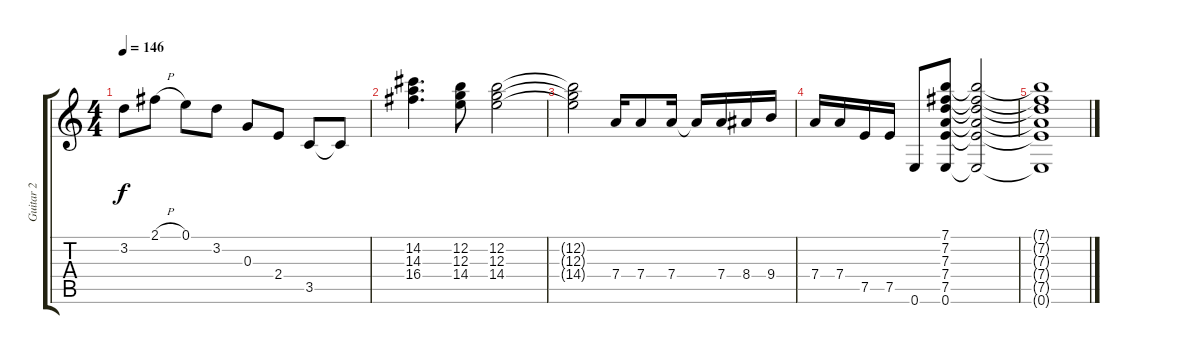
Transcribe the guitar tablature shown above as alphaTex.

\track ("Guitar 2" "Guitar 2") {instrument overdrivenguitar}
\staff {score tabs}
\tuning (E4 B3 G3 D3 A2 E2) {hide}
\ts (4 4)
\tempo 146
\clef g2
\ks c
3.2.8{dy f} 2.1{h}.8 0.1.8 3.2.8 0.3.8 2.4.8 3.5.8 3.5{t}.8 |
(14.2 14.3 16.4).4{d} (12.2 12.3 14.4).8 (12.2 12.3 14.4).2 |
(12.2{t} 12.3{t} 14.4{t}).2 7.4.16 7.4.8 7.4.16 7.4{t}.16 7.4.16 8.4.16 9.4.16 |
7.4.16 7.4.16 7.5.16 7.5.16 0.6.8 (7.1 7.2 7.3 7.4 7.5 0.6).8 (7.1{t} 7.2{t} 7.3{t} 7.4{t} 7.5{t} 0.6{t}).2 |
(7.1{t} 7.2{t} 7.3{t} 7.4{t} 7.5{t} 0.6{t}).1
